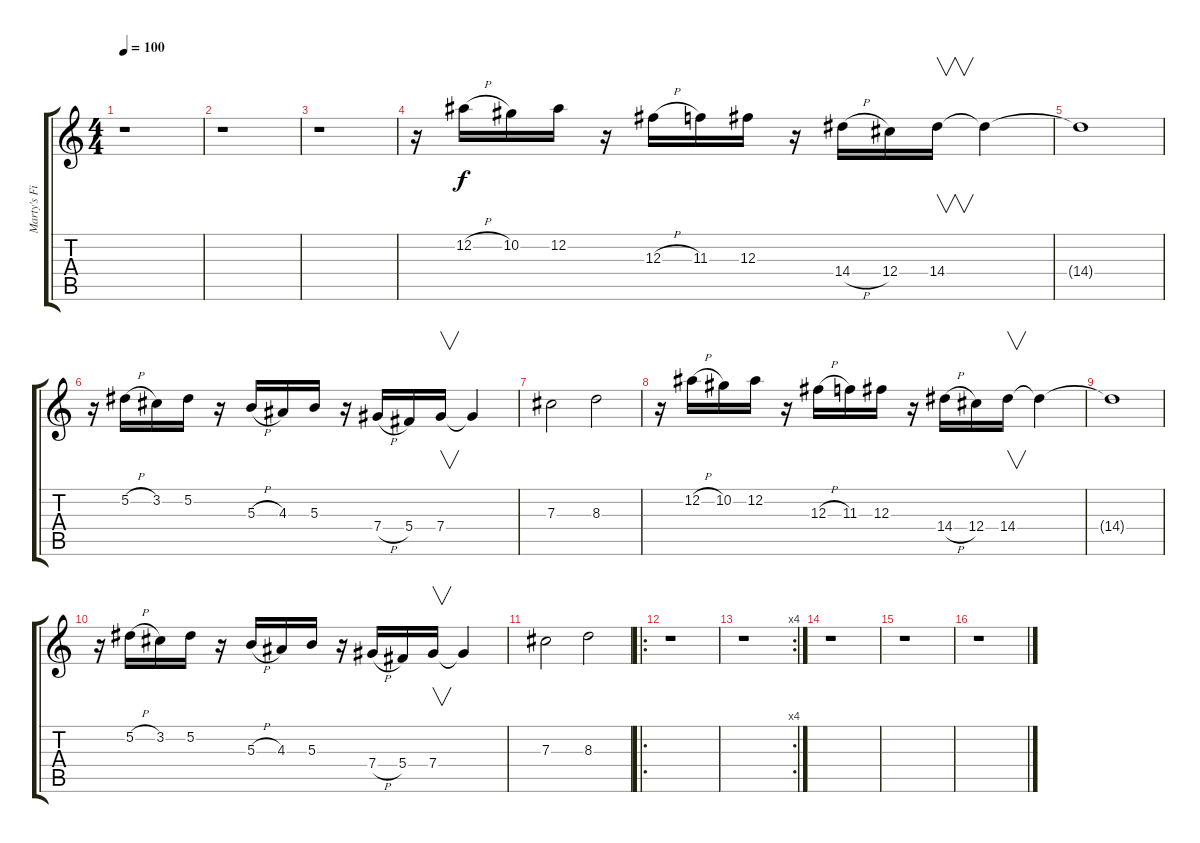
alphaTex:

\track ("Marty's Fills" "Marty's Fi") {instrument distortionguitar}
\staff {score tabs}
\tuning (Eb4 Bb3 Gb3 Db3 Ab2 Eb2) {hide}
\ts (4 4)
\tempo 100
\clef g2
\ks c
r.1{dy f} |
r.1 |
r.1 |
r.16 12.2{h}.16 10.2.16 12.2.16 r.16 12.3{h}.16 11.3.16 12.3.16 r.16 14.4{h}.16 12.4.16 14.4.16{v} 14.4{t}.4 |
14.4{t}.1 |
r.16 5.2{h}.16 3.2.16 5.2.16 r.16 5.3{h}.16 4.3.16 5.3.16 r.16 7.4{h}.16 5.4.16 7.4.16{v} 7.4{t}.4 |
7.3.2 8.3.2 |
r.16 12.2{h}.16 10.2.16 12.2.16 r.16 12.3{h}.16 11.3.16 12.3.16 r.16 14.4{h}.16 12.4.16 14.4.16{v} 14.4{t}.4 |
14.4{t}.1 |
r.16 5.2{h}.16 3.2.16 5.2.16 r.16 5.3{h}.16 4.3.16 5.3.16 r.16 7.4{h}.16 5.4.16 7.4.16{v} 7.4{t}.4 |
7.3.2 8.3.2 |
\ro
r.1 |
\rc 4
r.1 |
r.1 |
r.1 |
r.1
